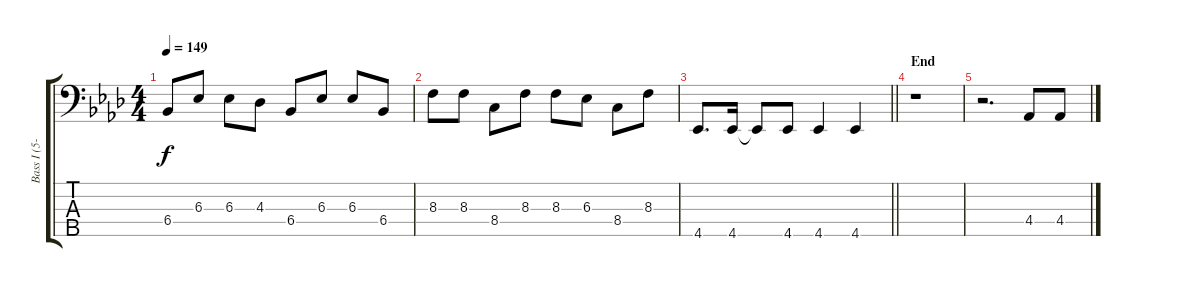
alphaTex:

\track ("Bass I (5-Strings)" "Bass I (5-") {instrument electricbassfinger}
\staff {score tabs}
\tuning (G2 D2 A1 E1 B0) {hide}
\ts (4 4)
\tempo 149
\clef f4
\ks ab
6.4.8{dy f} 6.3.8 6.3.8 4.3.8 6.4.8 6.3.8 6.3.8 6.4.8 |
8.3.8 8.3.8 8.4.8 8.3.8 8.3.8 6.3.8 8.4.8 8.3.8 |
\barLineRight lightlight
4.5.8{d} 4.5.16 4.5{t}.8 4.5.8 4.5.4 4.5.4 |
\section ("" "End")
r.1 |
r.2{d} 4.4.8 4.4.8
